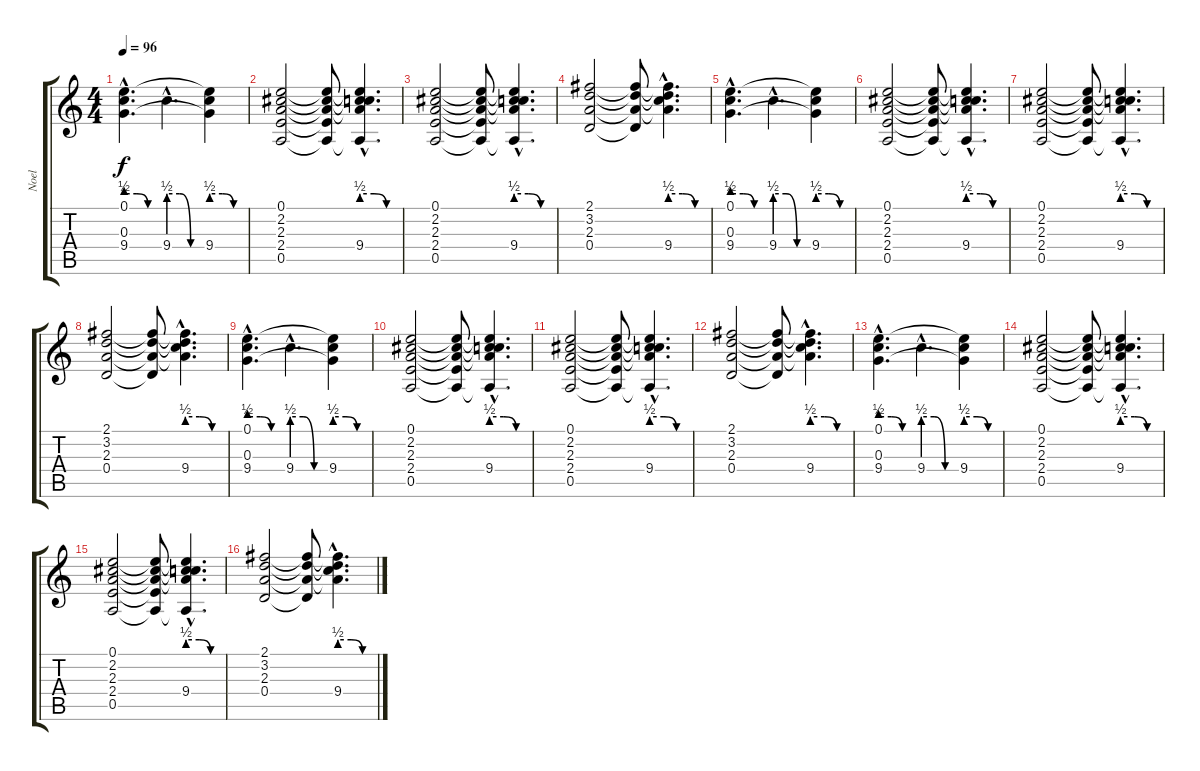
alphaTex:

\track ("Noel" "Noel") {instrument distortionguitar}
\staff {score tabs}
\tuning (E4 B3 G3 D3 A2 E2) {hide}
\ts (4 4)
\tempo 96
\clef g2
\ks c
(0.1{hac} 0.3{hac} 9.4{be (custom 0 2 20 2 40 0 60 0) hac}).4{d dy f} 9.4{be (custom 0 2 20 2 40 0 60 0) hac}.4{d} (0.1{t} 0.3{t} 9.4{be (custom 0 2 20 2 40 0 60 0)}).4 |
(0.1 2.2 2.3 2.4 0.5).2 (0.1{t} 2.2{t} 2.3{t} 2.4{t} 0.5{t}).8 (0.1{hac t} 2.2{hac t} 2.3{hac t} 9.4{be (custom 0 2 20 2 40 0 60 0) hac} 0.5{hac t}).4{d} |
(0.1 2.2 2.3 2.4 0.5).2 (0.1{t} 2.2{t} 2.3{t} 2.4{t} 0.5{t}).8 (0.1{hac t} 2.2{hac t} 2.3{hac t} 9.4{be (custom 0 2 20 2 40 0 60 0) hac} 0.5{hac t}).4{d} |
(2.1 3.2 2.3 0.4).2 (2.1{t} 3.2{t} 2.3{t} 0.4{t}).8 (2.1{hac t} 3.2{hac t} 2.3{hac t} 9.4{be (custom 0 2 20 2 40 0 60 0) hac}).4{d} |
(0.1{hac} 0.3{hac} 9.4{be (custom 0 2 20 2 40 0 60 0) hac}).4{d} 9.4{be (custom 0 2 20 2 40 0 60 0) hac}.4{d} (0.1{t} 0.3{t} 9.4{be (custom 0 2 20 2 40 0 60 0)}).4 |
(0.1 2.2 2.3 2.4 0.5).2 (0.1{t} 2.2{t} 2.3{t} 2.4{t} 0.5{t}).8 (0.1{hac t} 2.2{hac t} 2.3{hac t} 9.4{be (custom 0 2 20 2 40 0 60 0) hac} 0.5{hac t}).4{d} |
(0.1 2.2 2.3 2.4 0.5).2 (0.1{t} 2.2{t} 2.3{t} 2.4{t} 0.5{t}).8 (0.1{hac t} 2.2{hac t} 2.3{hac t} 9.4{be (custom 0 2 20 2 40 0 60 0) hac} 0.5{hac t}).4{d} |
(2.1 3.2 2.3 0.4).2 (2.1{t} 3.2{t} 2.3{t} 0.4{t}).8 (2.1{hac t} 3.2{hac t} 2.3{hac t} 9.4{be (custom 0 2 20 2 40 0 60 0) hac}).4{d} |
(0.1{hac} 0.3{hac} 9.4{be (custom 0 2 20 2 40 0 60 0) hac}).4{d} 9.4{be (custom 0 2 20 2 40 0 60 0) hac}.4{d} (0.1{t} 0.3{t} 9.4{be (custom 0 2 20 2 40 0 60 0)}).4 |
(0.1 2.2 2.3 2.4 0.5).2 (0.1{t} 2.2{t} 2.3{t} 2.4{t} 0.5{t}).8 (0.1{hac t} 2.2{hac t} 2.3{hac t} 9.4{be (custom 0 2 20 2 40 0 60 0) hac} 0.5{hac t}).4{d} |
(0.1 2.2 2.3 2.4 0.5).2 (0.1{t} 2.2{t} 2.3{t} 2.4{t} 0.5{t}).8 (0.1{hac t} 2.2{hac t} 2.3{hac t} 9.4{be (custom 0 2 20 2 40 0 60 0) hac} 0.5{hac t}).4{d} |
(2.1 3.2 2.3 0.4).2 (2.1{t} 3.2{t} 2.3{t} 0.4{t}).8 (2.1{hac t} 3.2{hac t} 2.3{hac t} 9.4{be (custom 0 2 20 2 40 0 60 0) hac}).4{d} |
(0.1{hac} 0.3{hac} 9.4{be (custom 0 2 20 2 40 0 60 0) hac}).4{d} 9.4{be (custom 0 2 20 2 40 0 60 0) hac}.4{d} (0.1{t} 0.3{t} 9.4{be (custom 0 2 20 2 40 0 60 0)}).4 |
(0.1 2.2 2.3 2.4 0.5).2 (0.1{t} 2.2{t} 2.3{t} 2.4{t} 0.5{t}).8 (0.1{hac t} 2.2{hac t} 2.3{hac t} 9.4{be (custom 0 2 20 2 40 0 60 0) hac} 0.5{hac t}).4{d} |
(0.1 2.2 2.3 2.4 0.5).2 (0.1{t} 2.2{t} 2.3{t} 2.4{t} 0.5{t}).8 (0.1{hac t} 2.2{hac t} 2.3{hac t} 9.4{be (custom 0 2 20 2 40 0 60 0) hac} 0.5{hac t}).4{d} |
(2.1 3.2 2.3 0.4).2 (2.1{t} 3.2{t} 2.3{t} 0.4{t}).8 (2.1{hac t} 3.2{hac t} 2.3{hac t} 9.4{be (custom 0 2 20 2 40 0 60 0) hac}).4{d}
